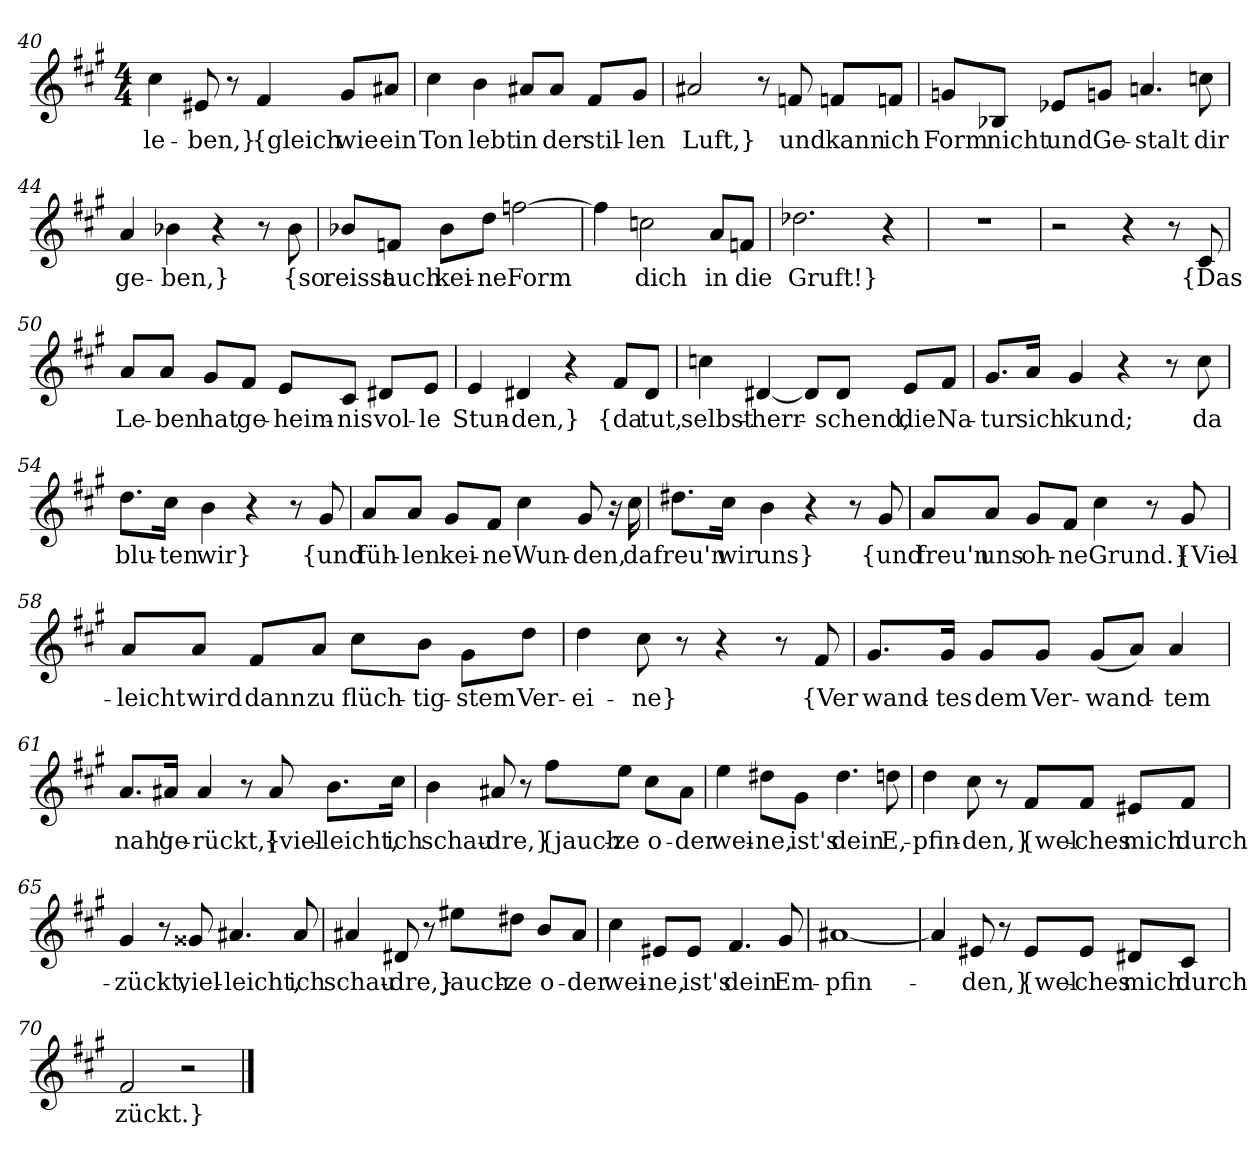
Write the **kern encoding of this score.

**kern	**text
*part1	*part1
*staff1	*staff1
*clefG2	*
*k[f#c#g#]	*
*M4/4	*
=40	=40
4cc#	le-
8e#X	-ben,}
8r	.
4f#	{gleich
8g#/L	wie
8a#X/J	ein
=41	=41
4cc#	Ton
4b	lebt
8a#X/L	in
8a#/J	der
8f#/L	stil-
8g#/J	-len
=42	=42
2a#X	Luft,}
8r	.
8fn	und
8fn/L	kann
8fn/J	ich
=43	=43
8gn/L	Form
8B-X/J	nicht
8e-X/L	und
8gn/J	Ge-
4.an	-stalt
8ccn	dir
=44	=44
4a	ge-
4b-X	-ben,}
4r	.
8r	.
8b-	{so
=45	=45
8b-X/L	reisst
8fn/J	auch
8b-\L	kei-
8dd\J	-ne
[2ffn	Form
=46	=46
4ffn]	.
2ccn	dich
8a/L	in
8fn/J	die
=47	=47
2.dd-X	Gruft!}
4r	.
=48	=48
1r	.
=49	=49
2r	.
4r	.
8r	.
8c#	{Das
=50	=50
8a/L	Le-
8a/J	-ben
8g#/L	hat
8f#/J	ge-
8e/L	-heim-
8c#/J	-nis
8d#X/L	-vol-
8e/J	-le
=51	=51
4e	Stun-
4d#X	-den,}
4r	.
8f#/L	{da
8d#/J	tut,
=52	=52
4ccn	selbst-
[4d#X	-herr-
8d#/L]	.
8d#/J	-schend,
8e/L	die
8f#/J	Na-
=53	=53
8.g#/L	tur
16a/Jk	sich
4g#	kund;
4r	.
8r	.
8cc#	da
=54	=54
8.dd\L	blu-
16cc#\Jk	-ten
4b	wir}
4r	.
8r	.
8g#	{und
=55	=55
8a/L	füh-
8a/J	-len
8g#/L	kei-
8f#/J	-ne
4cc#	Wun-
8g#	-den,
16r	.
16cc#	da
=56	=56
8.dd#X\L	freu'n
16cc#\Jk	wir
4b	uns}
4r	.
8r	.
8g#	{und
=57	=57
8a/L	freu'n
8a/J	uns
8g#/L	oh-
8f#/J	-ne
4cc#	Grund.}
8r	.
8g#	{Viel-
=58	=58
8a/L	-leicht
8a/J	wird
8f#/L	dann
8a/J	zu
8cc#\L	flüch-
8b\J	-tig-
8g#\L	-stem
8dd\J	Ver-
=59	=59
4dd	-ei-
8cc#	-ne}
8r	.
4r	.
8r	.
8f#	{Ver
=60	=60
8.g#/L	-wand-
16g#/Jk	-tes
8g#/L	dem
8g#/J	Ver-
(8g#/L	-wand-
8a/J)	.
4a	-tem
=61	=61
8.a/L	nah'
16a#X/Jk	ge-
4a#	-rückt,}
8r	.
8a#	{viel-
8.b\L	-leicht,
16cc#\Jk	ich
=62	=62
4b	schau-
8a#X	-dre,}
8r	.
8ff#\L	{jauch-
8ee\J	-ze
8cc#\L	o-
8a#\J	-der
=63	=63
4ee	wei-
8dd#X\L	-ne,
8g#\J	ist's
4.dd#	dein
8ddn	E,-
=64	=64
4dd	-pfin-
8cc#	-den,}
8r	.
8f#/L	{wel-
8f#/J	-ches
8e#X/L	mich
8f#/J	durch-
=65	=65
4g#	-zückt,
8r	.
8g##X	viel-
4.a#X	-leicht,
8a#	ich
=66	=66
4a#X	schau-
8d#X	-dre,}
8r	.
8ee#X\L	jauch-
8dd#X\J	-ze
8b/L	o-
8a#/J	-der
=67	=67
4cc#	wei-
8e#X/L	-ne,
8e#/J	ist's
4.f#	dein
8g#	Em-
=68	=68
[1a#X	-pfin-
=69	=69
4a#]	.
8e#X	-den,}
8r	.
8e#/L	{wel-
8e#/J	-ches
8d#X/L	mich
8c#/J	durch
=70	=70
2f#	-zückt.}
2r	.
==	==
*-	*-
